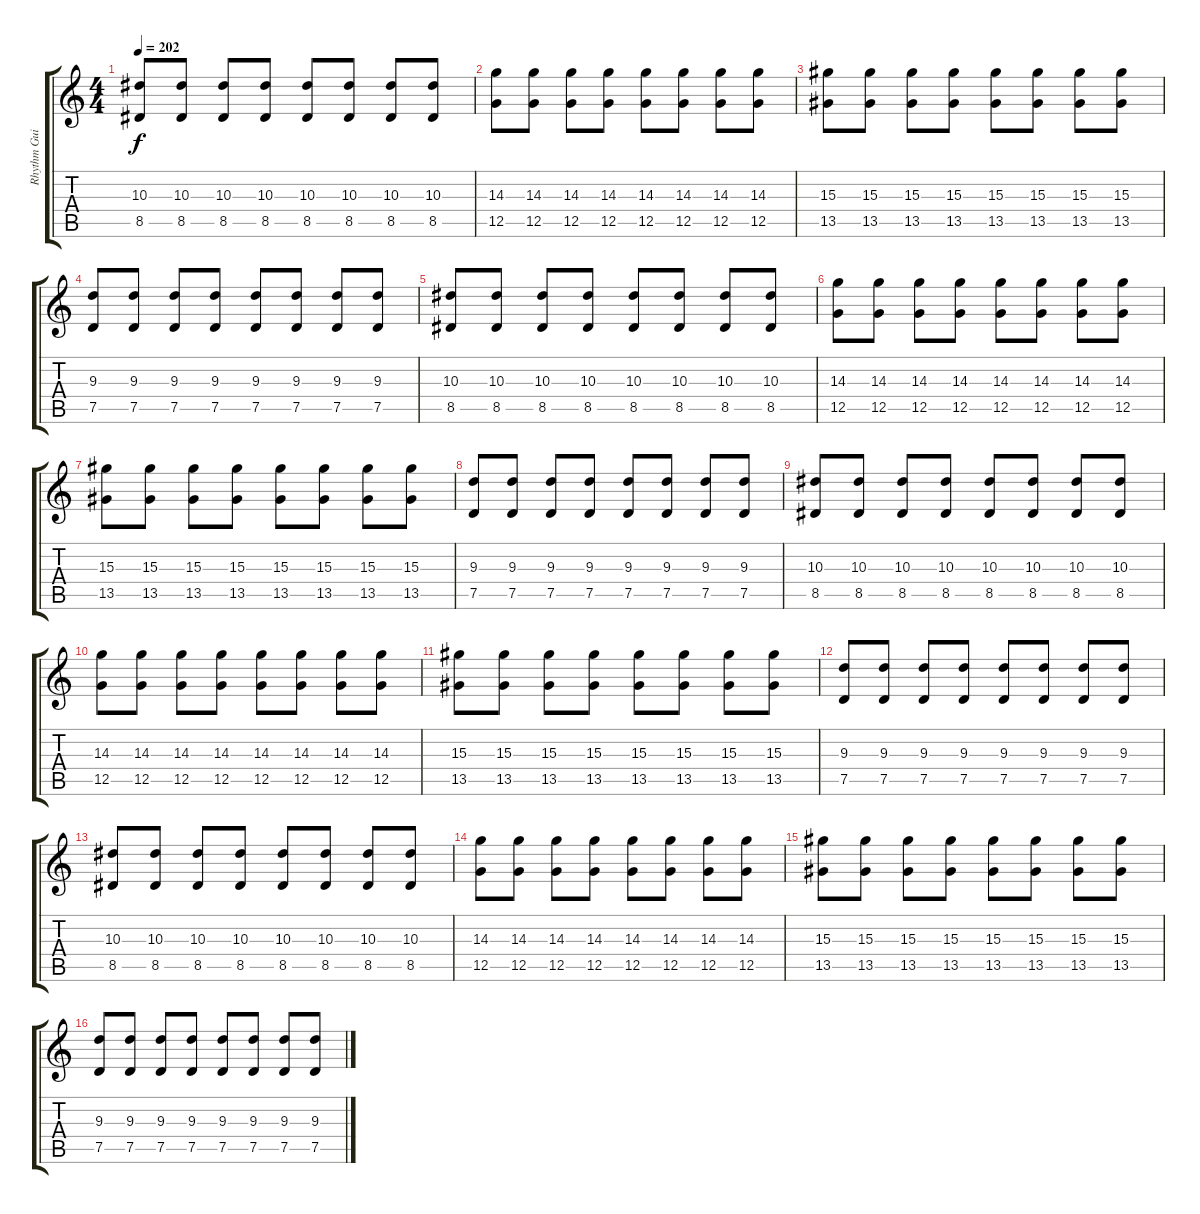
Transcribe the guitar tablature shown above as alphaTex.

\track ("Rhythm Guitar 1" "Rhythm Gui") {instrument distortionguitar}
\staff {score tabs}
\tuning (D4 A3 F3 C3 G2 C2) {hide}
\ts (4 4)
\tempo 202
\clef g2
\ks c
(10.3 8.5).8{dy f} (10.3 8.5).8 (10.3 8.5).8 (10.3 8.5).8 (10.3 8.5).8 (10.3 8.5).8 (10.3 8.5).8 (10.3 8.5).8 |
(14.3 12.5).8 (14.3 12.5).8 (14.3 12.5).8 (14.3 12.5).8 (14.3 12.5).8 (14.3 12.5).8 (14.3 12.5).8 (14.3 12.5).8 |
(15.3 13.5).8 (15.3 13.5).8 (15.3 13.5).8 (15.3 13.5).8 (15.3 13.5).8 (15.3 13.5).8 (15.3 13.5).8 (15.3 13.5).8 |
(9.3 7.5).8 (9.3 7.5).8 (9.3 7.5).8 (9.3 7.5).8 (9.3 7.5).8 (9.3 7.5).8 (9.3 7.5).8 (9.3 7.5).8 |
(10.3 8.5).8 (10.3 8.5).8 (10.3 8.5).8 (10.3 8.5).8 (10.3 8.5).8 (10.3 8.5).8 (10.3 8.5).8 (10.3 8.5).8 |
(14.3 12.5).8 (14.3 12.5).8 (14.3 12.5).8 (14.3 12.5).8 (14.3 12.5).8 (14.3 12.5).8 (14.3 12.5).8 (14.3 12.5).8 |
(15.3 13.5).8 (15.3 13.5).8 (15.3 13.5).8 (15.3 13.5).8 (15.3 13.5).8 (15.3 13.5).8 (15.3 13.5).8 (15.3 13.5).8 |
(9.3 7.5).8 (9.3 7.5).8 (9.3 7.5).8 (9.3 7.5).8 (9.3 7.5).8 (9.3 7.5).8 (9.3 7.5).8 (9.3 7.5).8 |
(10.3 8.5).8 (10.3 8.5).8 (10.3 8.5).8 (10.3 8.5).8 (10.3 8.5).8 (10.3 8.5).8 (10.3 8.5).8 (10.3 8.5).8 |
(14.3 12.5).8 (14.3 12.5).8 (14.3 12.5).8 (14.3 12.5).8 (14.3 12.5).8 (14.3 12.5).8 (14.3 12.5).8 (14.3 12.5).8 |
(15.3 13.5).8 (15.3 13.5).8 (15.3 13.5).8 (15.3 13.5).8 (15.3 13.5).8 (15.3 13.5).8 (15.3 13.5).8 (15.3 13.5).8 |
(9.3 7.5).8 (9.3 7.5).8 (9.3 7.5).8 (9.3 7.5).8 (9.3 7.5).8 (9.3 7.5).8 (9.3 7.5).8 (9.3 7.5).8 |
(10.3 8.5).8 (10.3 8.5).8 (10.3 8.5).8 (10.3 8.5).8 (10.3 8.5).8 (10.3 8.5).8 (10.3 8.5).8 (10.3 8.5).8 |
(14.3 12.5).8 (14.3 12.5).8 (14.3 12.5).8 (14.3 12.5).8 (14.3 12.5).8 (14.3 12.5).8 (14.3 12.5).8 (14.3 12.5).8 |
(15.3 13.5).8 (15.3 13.5).8 (15.3 13.5).8 (15.3 13.5).8 (15.3 13.5).8 (15.3 13.5).8 (15.3 13.5).8 (15.3 13.5).8 |
(9.3 7.5).8 (9.3 7.5).8 (9.3 7.5).8 (9.3 7.5).8 (9.3 7.5).8 (9.3 7.5).8 (9.3 7.5).8 (9.3 7.5).8
